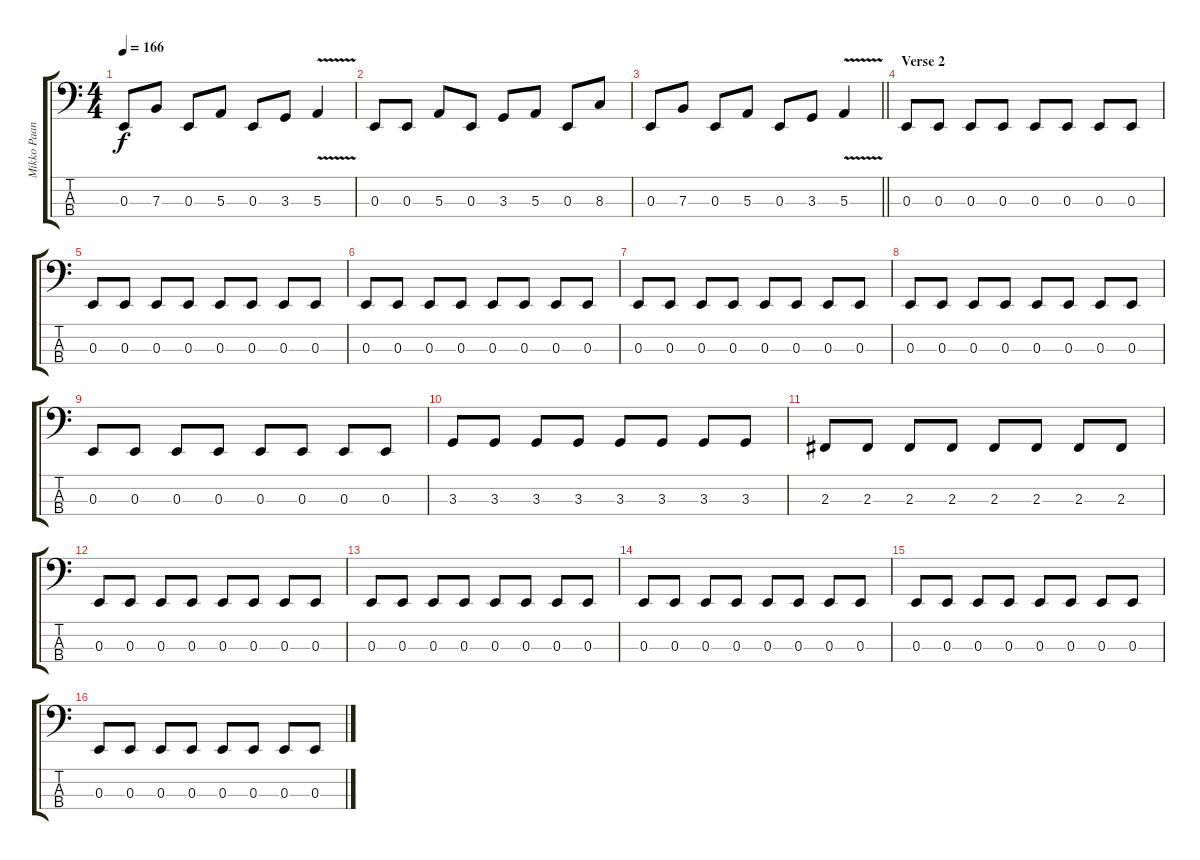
\track ("Mikko Paananen" "Mikko Paan") {instrument electricbassfinger}
\staff {score tabs}
\tuning (D2 A1 E1 B0) {hide}
\ts (4 4)
\tempo 166
\clef f4
\ks c
0.3.8{dy f} 7.3.8 0.3.8 5.3.8 0.3.8 3.3.8 5.3{v}.4 |
0.3.8 0.3.8 5.3.8 0.3.8 3.3.8 5.3.8 0.3.8 8.3.8 |
\barLineRight lightlight
0.3.8 7.3.8 0.3.8 5.3.8 0.3.8 3.3.8 5.3{v}.4 |
\section ("" "Verse 2")
0.3.8 0.3.8 0.3.8 0.3.8 0.3.8 0.3.8 0.3.8 0.3.8 |
0.3.8 0.3.8 0.3.8 0.3.8 0.3.8 0.3.8 0.3.8 0.3.8 |
0.3.8 0.3.8 0.3.8 0.3.8 0.3.8 0.3.8 0.3.8 0.3.8 |
0.3.8 0.3.8 0.3.8 0.3.8 0.3.8 0.3.8 0.3.8 0.3.8 |
0.3.8 0.3.8 0.3.8 0.3.8 0.3.8 0.3.8 0.3.8 0.3.8 |
0.3.8 0.3.8 0.3.8 0.3.8 0.3.8 0.3.8 0.3.8 0.3.8 |
3.3.8 3.3.8 3.3.8 3.3.8 3.3.8 3.3.8 3.3.8 3.3.8 |
2.3.8 2.3.8 2.3.8 2.3.8 2.3.8 2.3.8 2.3.8 2.3.8 |
0.3.8 0.3.8 0.3.8 0.3.8 0.3.8 0.3.8 0.3.8 0.3.8 |
0.3.8 0.3.8 0.3.8 0.3.8 0.3.8 0.3.8 0.3.8 0.3.8 |
0.3.8 0.3.8 0.3.8 0.3.8 0.3.8 0.3.8 0.3.8 0.3.8 |
0.3.8 0.3.8 0.3.8 0.3.8 0.3.8 0.3.8 0.3.8 0.3.8 |
0.3.8 0.3.8 0.3.8 0.3.8 0.3.8 0.3.8 0.3.8 0.3.8
